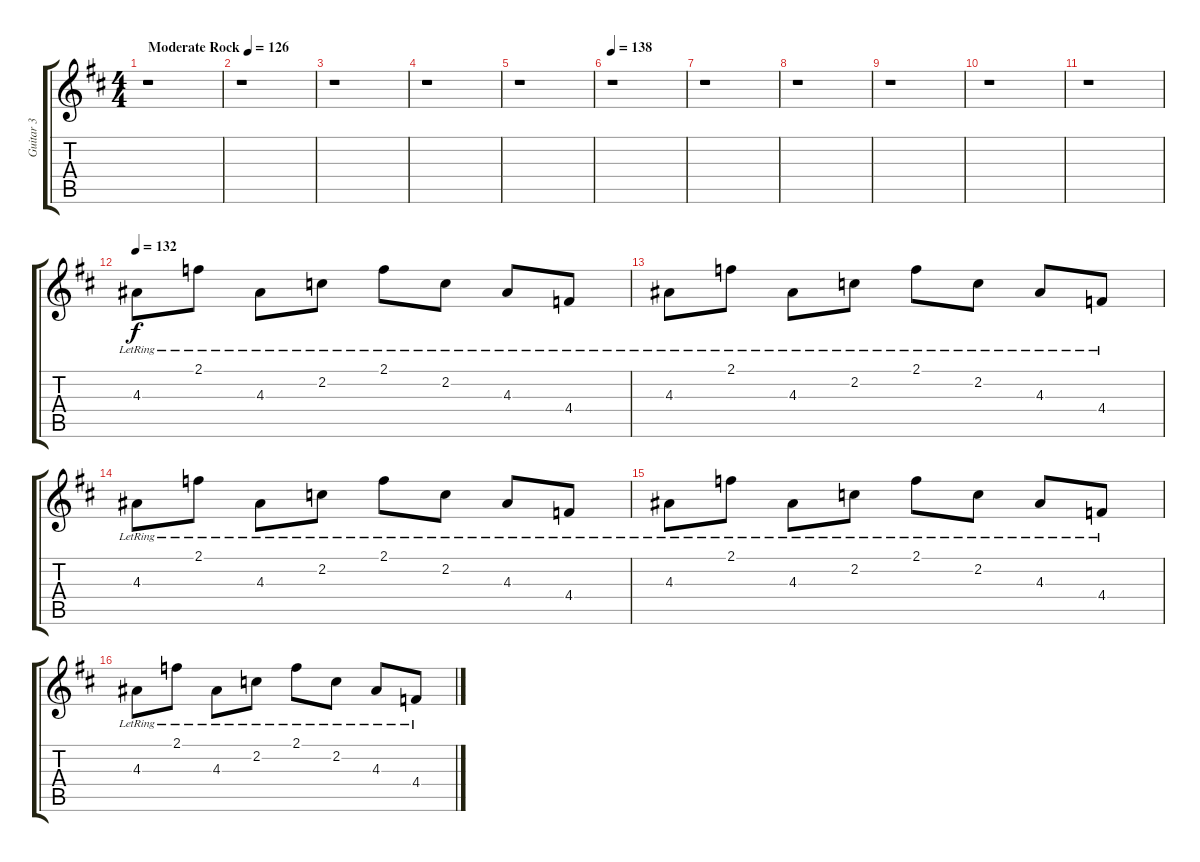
\track ("Guitar 3" "Guitar 3") {instrument acousticguitarsteel}
\staff {score tabs}
\tuning (Eb4 Bb3 Gb3 Db3 Ab2 Eb2) {hide}
\ts (4 4)
\tempo (126 "Moderate Rock")
\clef g2
\ks d
r.1{dy f instrument acousticguitarsteel} |
r.1 |
r.1 |
r.1 |
r.1 |
\tempo 138
r.1 |
r.1 |
r.1 |
r.1 |
r.1 |
r.1 |
\tempo 132
4.3{lr}.8 2.1{lr}.8 4.3{lr}.8 2.2{lr}.8 2.1{lr}.8 2.2{lr}.8 4.3{lr}.8 4.4{lr}.8 |
4.3{lr}.8 2.1{lr}.8 4.3{lr}.8 2.2{lr}.8 2.1{lr}.8 2.2{lr}.8 4.3{lr}.8 4.4{lr}.8 |
4.3{lr}.8 2.1{lr}.8 4.3{lr}.8 2.2{lr}.8 2.1{lr}.8 2.2{lr}.8 4.3{lr}.8 4.4{lr}.8 |
4.3{lr}.8 2.1{lr}.8 4.3{lr}.8 2.2{lr}.8 2.1{lr}.8 2.2{lr}.8 4.3{lr}.8 4.4{lr}.8 |
4.3{lr}.8 2.1{lr}.8 4.3{lr}.8 2.2{lr}.8 2.1{lr}.8 2.2{lr}.8 4.3{lr}.8 4.4{lr}.8
